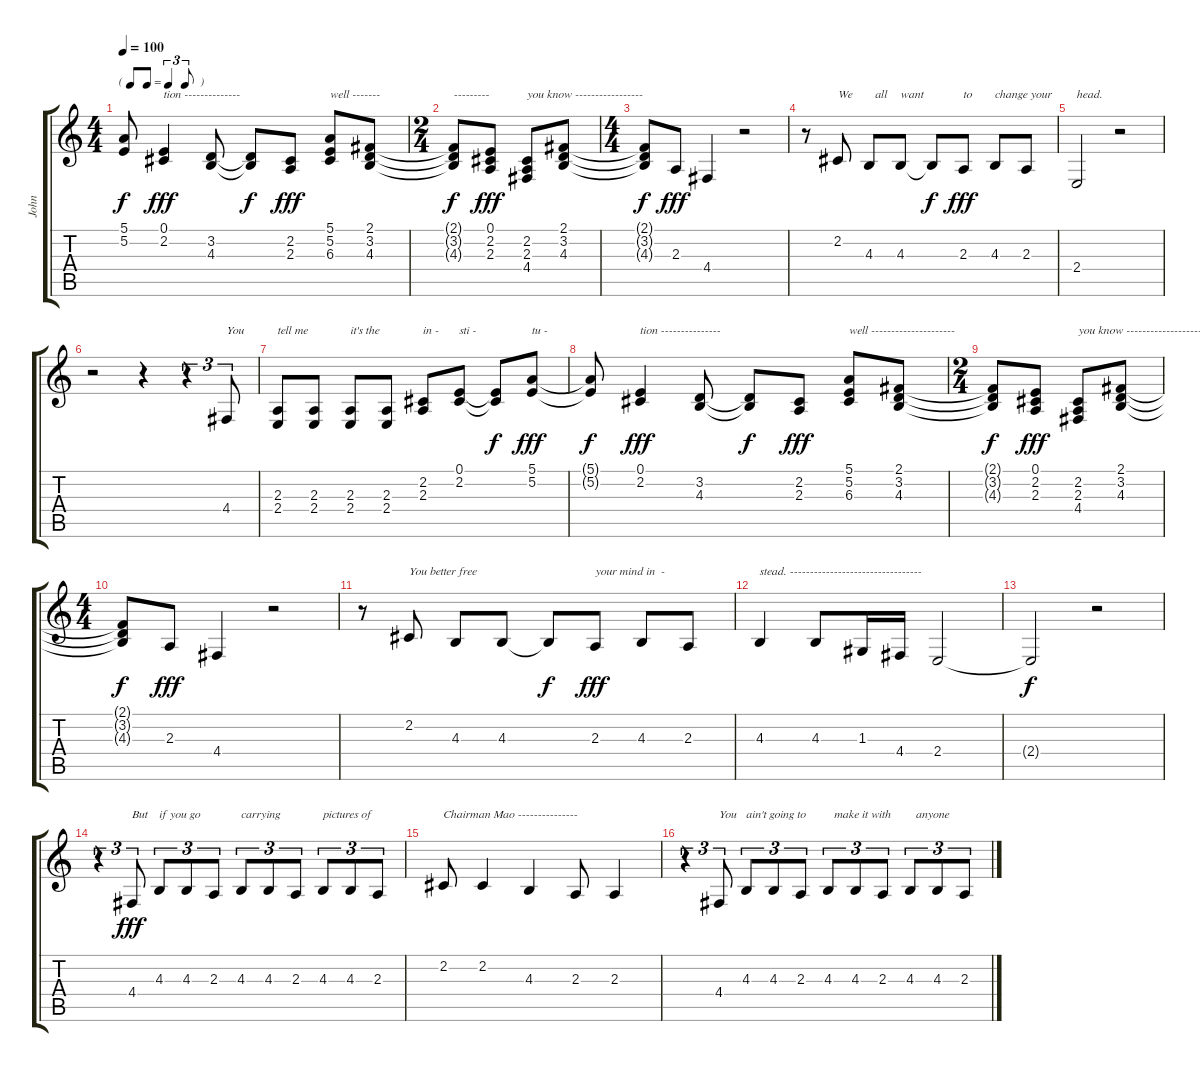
\track ("John" "John") {instrument clarinet}
\staff {score tabs}
\tuning (E4 B3 G3 D3 A2 E2) {hide}
\ts (4 4)
\tf triplet8th
\tempo 100
\clef g2
\ks c
(5.1{t} 5.2{t}).8{dy f} (0.1 2.2).4{txt "tion --------------" dy fff} (3.2 4.3).8 (3.2{t} 4.3{t}).8{dy f} (2.2 2.3).8{dy fff} (5.1 5.2 6.3).8{txt "well -------"} (2.1 3.2 4.3).8 |
\ts (2 4)
(2.1{t} 3.2{t} 4.3{t}).8{txt "---------" dy f} (0.1 2.2 2.3).8{dy fff} (2.2 2.3 4.4).8{txt "you know -----------------"} (2.1 3.2 4.3).8 |
\ts (4 4)
(2.1{t} 3.2{t} 4.3{t}).8{dy f} 2.3.8{dy fff} 4.4.4 r.2 |
r.8 2.2.8{txt "We"} 4.3.8{txt "  all "} 4.3.8{txt "want"} 4.3{t}.8{dy f} 2.3.8{txt "to" dy fff} 4.3.8{txt "change your"} 2.3.8 |
2.4.2{txt "head."} r.2 |
r.2 r.4 r.4{tu (3 2)} 4.4.8{tu (3 2) txt "You"} |
(2.3 2.4).8{txt "tell me"} (2.3 2.4).8 (2.3 2.4).8{txt "it's the"} (2.3 2.4).8 (2.2 2.3).8{txt "in -"} (0.1 2.2).8{txt "sti -"} (0.1{t} 2.2{t}).8{dy f} (5.1 5.2).8{txt "tu -" dy fff} |
(5.1{t} 5.2{t}).8{dy f} (0.1 2.2).4{txt "tion ---------------" dy fff} (3.2 4.3).8 (3.2{t} 4.3{t}).8{dy f} (2.2 2.3).8{dy fff} (5.1 5.2 6.3).8{txt "well ---------------------"} (2.1 3.2 4.3).8 |
\ts (2 4)
(2.1{t} 3.2{t} 4.3{t}).8{dy f} (0.1 2.2 2.3).8{dy fff} (2.2 2.3 4.4).8{txt "you know -------------------"} (2.1 3.2 4.3).8 |
\ts (4 4)
(2.1{t} 3.2{t} 4.3{t}).8{dy f} 2.3.8{dy fff} 4.4.4 r.2 |
r.8 2.2.8{txt "You better free"} 4.3.8{txt " "} 4.3.8{txt " "} 4.3{t}.8{dy f} 2.3.8{txt "your mind in  -" dy fff} 4.3.8{txt " "} 2.3.8 |
4.3.4{txt "stead. ---------------------------------"} 4.3.8{txt " "} 1.3.16 4.4.16 2.4.2 |
2.4{t}.2{dy f} r.2 |
r.4{tu (3 2)} 4.4.8{tu (3 2) txt "But" dy fff} 4.3.8{tu (3 2) txt "if you go"} 4.3.8{tu (3 2) txt " "} 2.3.8{tu (3 2)} 4.3.8{tu (3 2) txt "carrying"} 4.3.8{tu (3 2) txt " "} 2.3.8{tu (3 2)} 4.3.8{tu (3 2) txt "pictures of"} 4.3.8{tu (3 2) txt " "} 2.3.8{tu (3 2)} |
2.2.8{txt "Chairman Mao ---------------"} 2.2.4 4.3.4{txt " "} 2.3.8 2.3.4 |
r.4{tu (3 2)} 4.4.8{tu (3 2) txt "You"} 4.3.8{tu (3 2) txt "ain't going to"} 4.3.8{tu (3 2) txt " "} 2.3.8{tu (3 2)} 4.3.8{tu (3 2) txt "  make it with"} 4.3.8{tu (3 2) txt " "} 2.3.8{tu (3 2)} 4.3.8{tu (3 2) txt "  anyone"} 4.3.8{tu (3 2) txt " "} 2.3.8{tu (3 2)}
